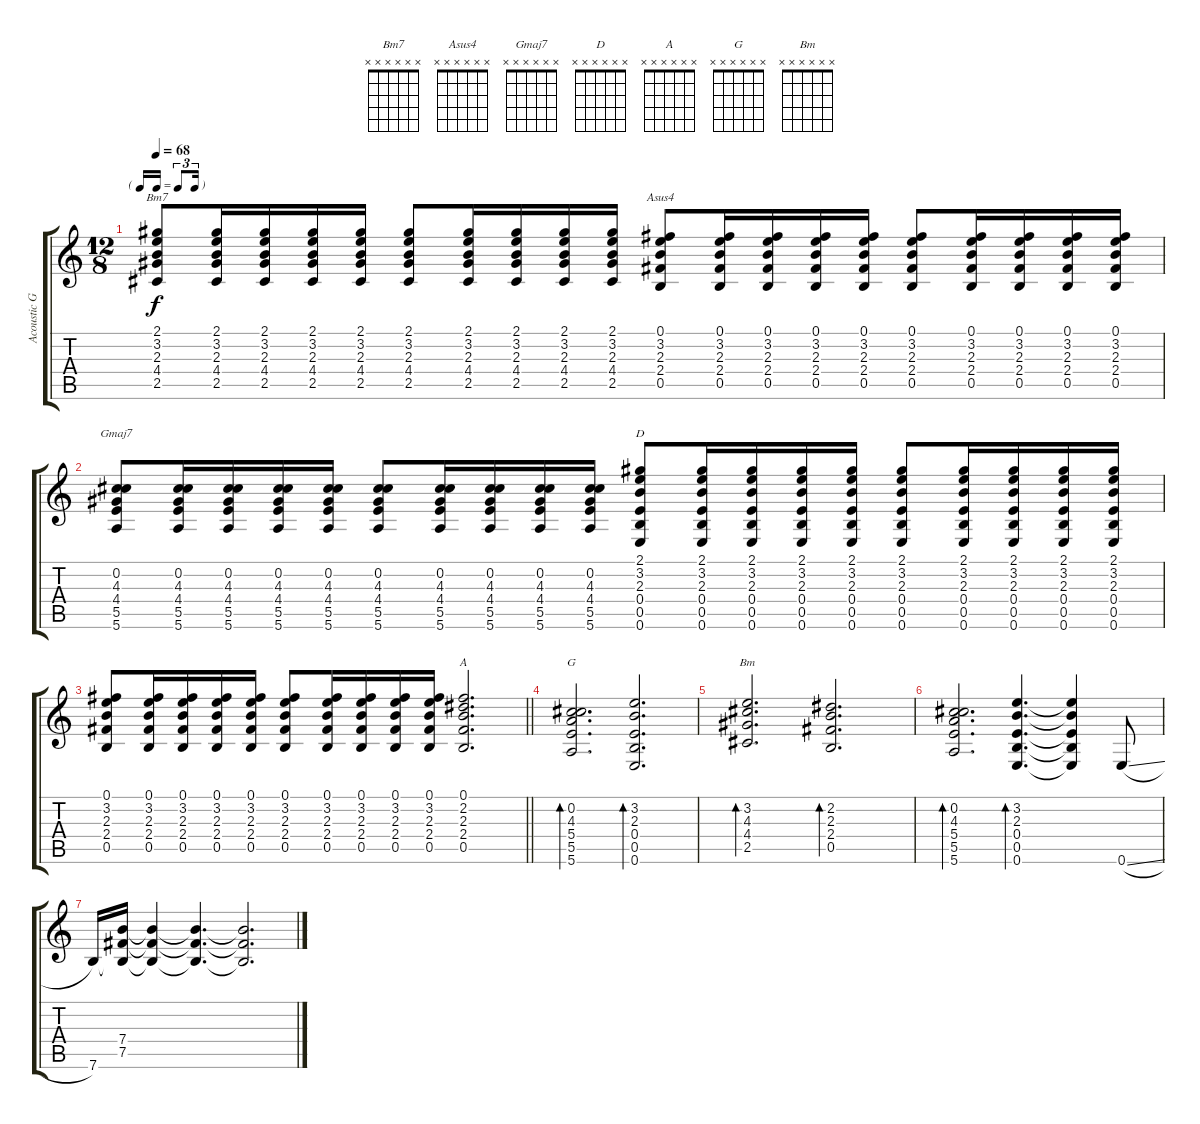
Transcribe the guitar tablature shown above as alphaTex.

\track ("Acoustic Guitar 1" "Acoustic G") {instrument acousticguitarsteel}
\staff {score tabs}
\tuning (Gb4 Db4 A3 E3 B2 E2) {hide}
\chord ("Bm7" x x x x x x)
\chord ("Asus4" x x x x x x)
\chord ("Gmaj7" x x x x x x)
\chord ("D" x x x x x x)
\chord ("A" x x x x x x)
\chord ("G" x x x x x x)
\chord ("Bm" x x x x x x)
\ts (12 8)
\tf triplet16th
\tempo 68
\clef g2
\ks c
(2.1 3.2 2.3 4.4 2.5).8{ch "Bm7" dy f} (2.1 3.2 2.3 4.4 2.5).16 (2.1 3.2 2.3 4.4 2.5).16 (2.1 3.2 2.3 4.4 2.5).16 (2.1 3.2 2.3 4.4 2.5).16 (2.1 3.2 2.3 4.4 2.5).8 (2.1 3.2 2.3 4.4 2.5).16 (2.1 3.2 2.3 4.4 2.5).16 (2.1 3.2 2.3 4.4 2.5).16 (2.1 3.2 2.3 4.4 2.5).16 (0.1 3.2 2.3 2.4 0.5).8{ch "Asus4"} (0.1 3.2 2.3 2.4 0.5).16 (0.1 3.2 2.3 2.4 0.5).16 (0.1 3.2 2.3 2.4 0.5).16 (0.1 3.2 2.3 2.4 0.5).16 (0.1 3.2 2.3 2.4 0.5).8 (0.1 3.2 2.3 2.4 0.5).16 (0.1 3.2 2.3 2.4 0.5).16 (0.1 3.2 2.3 2.4 0.5).16 (0.1 3.2 2.3 2.4 0.5).16 |
(0.2 4.3 4.4 5.5 5.6).8{ch "Gmaj7"} (0.2 4.3 4.4 5.5 5.6).16 (0.2 4.3 4.4 5.5 5.6).16 (0.2 4.3 4.4 5.5 5.6).16 (0.2 4.3 4.4 5.5 5.6).16 (0.2 4.3 4.4 5.5 5.6).8 (0.2 4.3 4.4 5.5 5.6).16 (0.2 4.3 4.4 5.5 5.6).16 (0.2 4.3 4.4 5.5 5.6).16 (0.2 4.3 4.4 5.5 5.6).16 (2.1 3.2 2.3 0.4 0.5 0.6).8{ch "D"} (2.1 3.2 2.3 0.4 0.5 0.6).16 (2.1 3.2 2.3 0.4 0.5 0.6).16 (2.1 3.2 2.3 0.4 0.5 0.6).16 (2.1 3.2 2.3 0.4 0.5 0.6).16 (2.1 3.2 2.3 0.4 0.5 0.6).8 (2.1 3.2 2.3 0.4 0.5 0.6).16 (2.1 3.2 2.3 0.4 0.5 0.6).16 (2.1 3.2 2.3 0.4 0.5 0.6).16 (2.1 3.2 2.3 0.4 0.5 0.6).16 |
\barLineRight lightlight
(0.1 3.2 2.3 2.4 0.5).8 (0.1 3.2 2.3 2.4 0.5).16 (0.1 3.2 2.3 2.4 0.5).16 (0.1 3.2 2.3 2.4 0.5).16 (0.1 3.2 2.3 2.4 0.5).16 (0.1 3.2 2.3 2.4 0.5).8 (0.1 3.2 2.3 2.4 0.5).16 (0.1 3.2 2.3 2.4 0.5).16 (0.1 3.2 2.3 2.4 0.5).16 (0.1 3.2 2.3 2.4 0.5).16 (0.1 2.2 2.3 2.4 0.5).2{d ch "A"} |
(0.2 4.3 5.4 5.5 5.6).2{d bd 120 ch "G"} (3.2 2.3 0.4 0.5 0.6).2{d bd 60} |
(3.2 4.3 4.4 2.5).2{d bd 60 ch "Bm"} (2.2 2.3 2.4 0.5).2{d bd 60} |
(0.2 4.3 5.4 5.5 5.6).2{d bd 60} (3.2 2.3 0.4 0.5 0.6).4{d bd 60} (3.2{t} 2.3{t} 0.4{t} 0.5{t} 0.6{t}).4 0.6{sl}.8 |
7.6.16 (7.4 7.5 7.6{t}).16 (7.4{t} 7.5{t} 7.6{t}).4 (7.4{t} 7.5{t} 7.6{t}).4{d} (7.4{t} 7.5{t} 7.6{t}).2{d}
